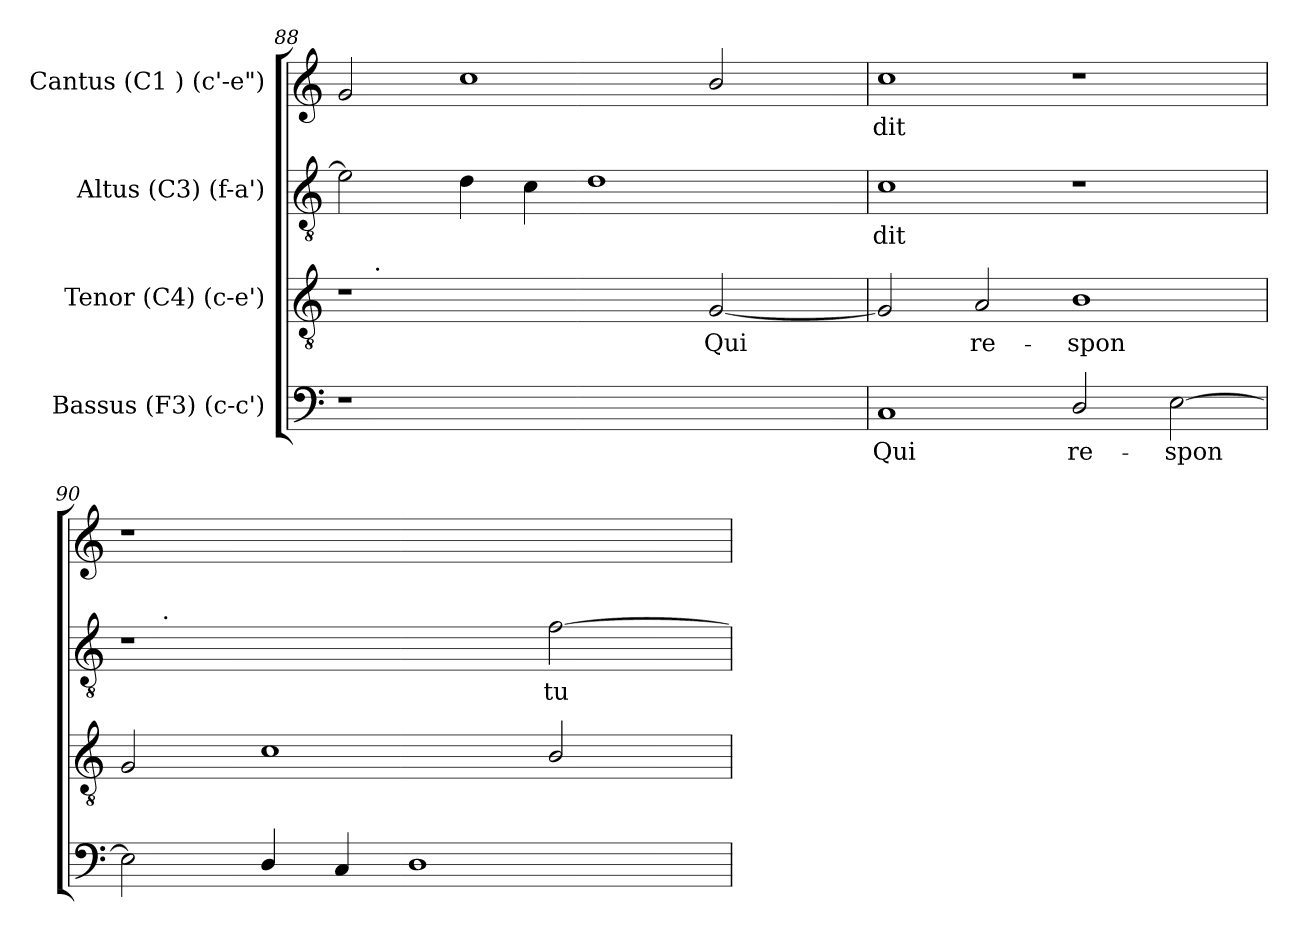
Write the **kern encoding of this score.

**kern	**text	**kern	**text	**kern	**text	**kern	**text
*part4	*part4	*part3	*part3	*part2	*part2	*part1	*part1
*staff4	*staff4	*staff3	*staff3	*staff2	*staff2	*staff1	*staff1
*I"Bassus (F3)  (c-c')	*	*I"Tenor (C4)  (c-e')	*	*I"Altus (C3)  (f-a')	*	*I"Cantus (C1 )  (c'-e")	*
*clefF4	*	*clefGv2	*	*clefGv2	*	*clefG2	*
*k[]	*	*k[]	*	*k[]	*	*k[]	*
*C:	*	*C:	*	*C:	*	*C:	*
=88	=88	=88	=88	=88	=88	=88	=88
!	!	!	!	!	!LO:LY:b:cj	!	!LO:LY:b:cj
*	*	*^	*	*	*	*	*
1r	.	1r	16.ryy	.	2e\]	--	2g/	--
!	!	!	!LO:TX:a:t=.	!	!	!	!	!
.	.	.	1ryy	.	.	.	.	.
!	!	!	!	!	!	!LO:LY:b:cj	!	!LO:LY:b:cj
.	.	.	.	.	4d\	--	1cc	--
!	!	!	!	!	!	!LO:LY:b:cj	!	!
.	.	.	.	.	4c\	--	.	.
!	!	!	!	!	!	!LO:LY:b:cj	!	!
1ryy	.	2ryy	.	.	1d	--	.	.
.	.	.	2ryy	.	.	.	.	.
!	!	!	!	!LO:LY:b:cj	!	!	!	!LO:LY:b:cj
.	.	[>2G/	.	Qui	.	.	2b/	--
.	.	.	4ryy	.	.	.	.	.
.	.	.	8ryy	.	.	.	.	.
.	.	.	32ryy	.	.	.	.	.
!!LO:PB:g=z
=89	=89	=89	=89	=89	=89	=89	=89	=89
!	!LO:LY:b:cj	!	!	!LO:LY:b:cj	!	!LO:LY:b:cj	!	!LO:LY:b:cj
*	*	*v	*v	*	*	*	*	*
1C	Qui	2G/]	.	1c	-dit	1cc	-dit
!	!	!	!LO:LY:b:cj	!	!	!	!
.	.	2A/	re-	.	.	.	.
!	!LO:LY:b:cj	!	!LO:LY:b:cj	!	!	!	!
2D/	re-	1B	-spon-	1r	.	1r	.
!	!LO:LY:b:cj	!	!	!	!	!	!
[>2E\	-spon-	.	.	.	.	.	.
=90	=90	=90	=90	=90	=90	=90	=90
!	!LO:LY:b:cj	!	!LO:LY:b:cj	!	!	!	!
*	*	*	*	*^	*	*	*
2E\]	--	2G/	--	1r	16.ryy	.	1r	.
!	!	!	!	!	!LO:TX:a:t=.	!	!	!
.	.	.	.	.	1ryy	.	.	.
!	!LO:LY:b:cj	!	!LO:LY:b:cj	!	!	!	!	!
4D/	--	1c	--	.	.	.	.	.
!	!LO:LY:b:cj	!	!	!	!	!	!	!
4C/	--	.	.	.	.	.	.	.
!	!LO:LY:b:cj	!	!	!	!	!	!	!
1D	--	.	.	2ryy	.	.	1ryy	.
.	.	.	.	.	2ryy	.	.	.
!	!	!	!LO:LY:b:cj	!	!	!LO:LY:b:cj	!	!
.	.	2B/	--	[>2f\	.	tu	.	.
.	.	.	.	.	4ryy	.	.	.
.	.	.	.	.	8ryy	.	.	.
.	.	.	.	.	32ryy	.	.	.
*	*	*	*	*v	*v	*	*	*
=	=	=	=	=	=	=	=
*-	*-	*-	*-	*-	*-	*-	*-
